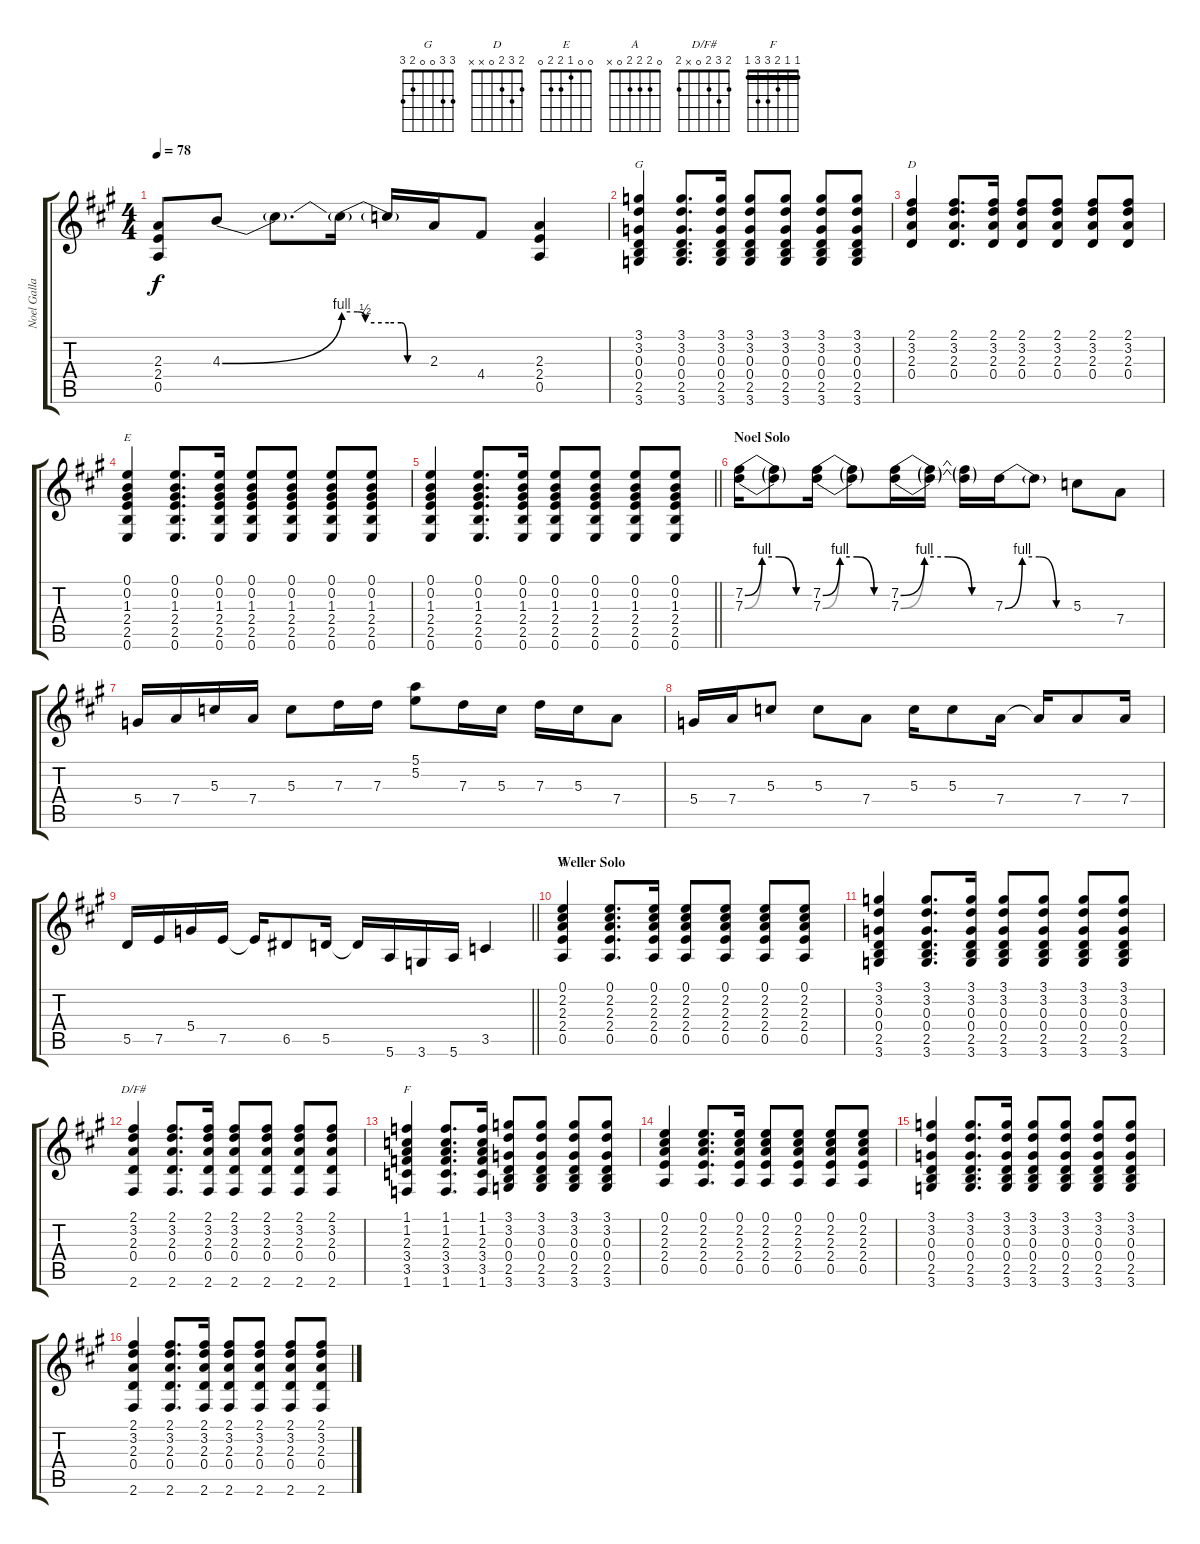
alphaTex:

\track ("Noel Gallagher (Guitar 2)" "Noel Galla") {instrument electricguitarjazz}
\staff {score tabs}
\tuning (E4 B3 G3 D3 A2 E2) {hide}
\chord ("G" 3 3 0 0 2 3)
\chord ("D" 2 3 2 0 x x)
\chord ("E" 0 0 1 2 2 0)
\chord ("A" 0 2 2 2 0 x)
\chord ("D/F#" 2 3 2 0 x 2)
\chord ("F" 1 1 2 3 3 1) {barre 1}
\ts (4 4)
\tempo 78
\clef g2
\ks a
(2.3 2.4 0.5).8{dy f} 4.3{be (bend 0 0 60 4)}.8 4.3{t}.8{d} 4.3{be (custom 0 4 20 4 30 2 60 2) t}.16 4.3{be (custom 0 2 20 2 30 0 60 0) t}.16 2.3.16 4.4.8 (2.3 2.4 0.5).4 |
(3.1 3.2 0.3 0.4 2.5 3.6).4{ch "G"} (3.1 3.2 0.3 0.4 2.5 3.6).8{d} (3.1 3.2 0.3 0.4 2.5 3.6).16 (3.1 3.2 0.3 0.4 2.5 3.6).8 (3.1 3.2 0.3 0.4 2.5 3.6).8 (3.1 3.2 0.3 0.4 2.5 3.6).8 (3.1 3.2 0.3 0.4 2.5 3.6).8 |
(2.1 3.2 2.3 0.4).4{ch "D"} (2.1 3.2 2.3 0.4).8{d} (2.1 3.2 2.3 0.4).16 (2.1 3.2 2.3 0.4).8 (2.1 3.2 2.3 0.4).8 (2.1 3.2 2.3 0.4).8 (2.1 3.2 2.3 0.4).8 |
(0.1 0.2 1.3 2.4 2.5 0.6).4{ch "E"} (0.1 0.2 1.3 2.4 2.5 0.6).8{d} (0.1 0.2 1.3 2.4 2.5 0.6).16 (0.1 0.2 1.3 2.4 2.5 0.6).8 (0.1 0.2 1.3 2.4 2.5 0.6).8 (0.1 0.2 1.3 2.4 2.5 0.6).8 (0.1 0.2 1.3 2.4 2.5 0.6).8 |
\barLineRight lightlight
(0.1 0.2 1.3 2.4 2.5 0.6).4 (0.1 0.2 1.3 2.4 2.5 0.6).8{d} (0.1 0.2 1.3 2.4 2.5 0.6).16 (0.1 0.2 1.3 2.4 2.5 0.6).8 (0.1 0.2 1.3 2.4 2.5 0.6).8 (0.1 0.2 1.3 2.4 2.5 0.6).8 (0.1 0.2 1.3 2.4 2.5 0.6).8 |
\section ("" "Noel Solo")
(7.2{be (custom 0 0 15 4 30 4 45 0 60 0)} 7.3{be (custom 0 0 15 4 30 4 45 0 60 0)}).16 (7.2{t} 7.3{t}).8 (7.2{be (custom 0 0 15 4 30 4 45 0 60 0)} 7.3{be (custom 0 0 15 4 30 4 45 0 60 0)}).16 (7.2{t} 7.3{t}).8 (7.2{be (custom 0 0 15 4 30 4 45 0 60 0)} 7.3{be (custom 0 0 15 4 30 4 45 0 60 0)}).16 (7.2{t} 7.3{t}).16 (7.2{t} 7.3{t}).16 7.3{be (custom 0 0 15 4 30 4 45 0 60 0)}.16 7.3{t}.8 5.3.8 7.4.8 |
5.4.16 7.4.16 5.3.16 7.4.16 5.3.8 7.3.16 7.3.16 (5.1 5.2).8 7.3.16 5.3.16 7.3.16 5.3.16 7.4.8 |
5.4.16 7.4.16 5.3.8 5.3.8 7.4.8 5.3.16 5.3.8 7.4.16 7.4{t}.16 7.4.8 7.4.16 |
\barLineRight lightlight
5.5.16 7.5.16 5.4.16 7.5.16 7.5{t}.16 6.5.8 5.5.16 5.5{t}.16 5.6.16 3.6.16 5.6.16 3.5.4 |
\section ("" "Weller Solo")
(0.1 2.2 2.3 2.4 0.5).4{ch "A"} (0.1 2.2 2.3 2.4 0.5).8{d} (0.1 2.2 2.3 2.4 0.5).16 (0.1 2.2 2.3 2.4 0.5).8 (0.1 2.2 2.3 2.4 0.5).8 (0.1 2.2 2.3 2.4 0.5).8 (0.1 2.2 2.3 2.4 0.5).8 |
(3.1 3.2 0.3 0.4 2.5 3.6).4 (3.1 3.2 0.3 0.4 2.5 3.6).8{d} (3.1 3.2 0.3 0.4 2.5 3.6).16 (3.1 3.2 0.3 0.4 2.5 3.6).8 (3.1 3.2 0.3 0.4 2.5 3.6).8 (3.1 3.2 0.3 0.4 2.5 3.6).8 (3.1 3.2 0.3 0.4 2.5 3.6).8 |
(2.1 3.2 2.3 0.4 2.6).4{ch "D/F#"} (2.1 3.2 2.3 0.4 2.6).8{d} (2.1 3.2 2.3 0.4 2.6).16 (2.1 3.2 2.3 0.4 2.6).8 (2.1 3.2 2.3 0.4 2.6).8 (2.1 3.2 2.3 0.4 2.6).8 (2.1 3.2 2.3 0.4 2.6).8 |
(1.1 1.2 2.3 3.4 3.5 1.6).4{ch "F"} (1.1 1.2 2.3 3.4 3.5 1.6).8{d} (1.1 1.2 2.3 3.4 3.5 1.6).16 (3.1 3.2 0.3 0.4 2.5 3.6).8 (3.1 3.2 0.3 0.4 2.5 3.6).8 (3.1 3.2 0.3 0.4 2.5 3.6).8 (3.1 3.2 0.3 0.4 2.5 3.6).8 |
(0.1 2.2 2.3 2.4 0.5).4 (0.1 2.2 2.3 2.4 0.5).8{d} (0.1 2.2 2.3 2.4 0.5).16 (0.1 2.2 2.3 2.4 0.5).8 (0.1 2.2 2.3 2.4 0.5).8 (0.1 2.2 2.3 2.4 0.5).8 (0.1 2.2 2.3 2.4 0.5).8 |
(3.1 3.2 0.3 0.4 2.5 3.6).4 (3.1 3.2 0.3 0.4 2.5 3.6).8{d} (3.1 3.2 0.3 0.4 2.5 3.6).16 (3.1 3.2 0.3 0.4 2.5 3.6).8 (3.1 3.2 0.3 0.4 2.5 3.6).8 (3.1 3.2 0.3 0.4 2.5 3.6).8 (3.1 3.2 0.3 0.4 2.5 3.6).8 |
(2.1 3.2 2.3 0.4 2.6).4 (2.1 3.2 2.3 0.4 2.6).8{d} (2.1 3.2 2.3 0.4 2.6).16 (2.1 3.2 2.3 0.4 2.6).8 (2.1 3.2 2.3 0.4 2.6).8 (2.1 3.2 2.3 0.4 2.6).8 (2.1 3.2 2.3 0.4 2.6).8
